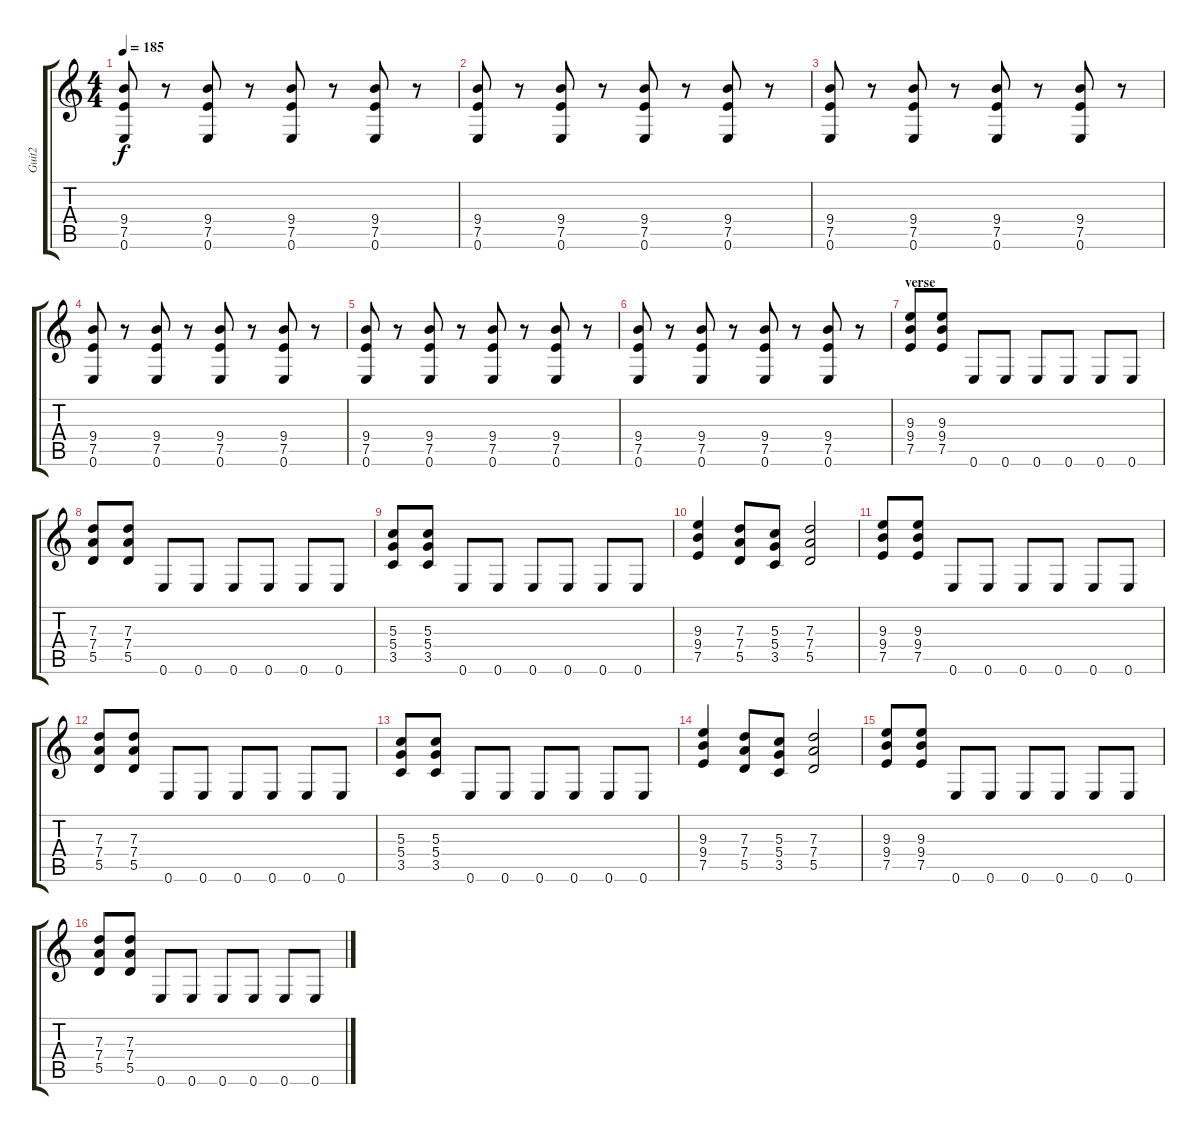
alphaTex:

\track ("Guit2" "Guit2") {instrument overdrivenguitar}
\staff {score tabs}
\tuning (E4 B3 G3 D3 A2 E2) {hide}
\ts (4 4)
\tempo 185
\clef g2
\ks c
(9.4 7.5 0.6).8{dy f} r.8 (9.4 7.5 0.6).8 r.8 (9.4 7.5 0.6).8 r.8 (9.4 7.5 0.6).8 r.8 |
(9.4 7.5 0.6).8 r.8 (9.4 7.5 0.6).8 r.8 (9.4 7.5 0.6).8 r.8 (9.4 7.5 0.6).8 r.8 |
(9.4 7.5 0.6).8 r.8 (9.4 7.5 0.6).8 r.8 (9.4 7.5 0.6).8 r.8 (9.4 7.5 0.6).8 r.8 |
(9.4 7.5 0.6).8 r.8 (9.4 7.5 0.6).8 r.8 (9.4 7.5 0.6).8 r.8 (9.4 7.5 0.6).8 r.8 |
(9.4 7.5 0.6).8 r.8 (9.4 7.5 0.6).8 r.8 (9.4 7.5 0.6).8 r.8 (9.4 7.5 0.6).8 r.8 |
(9.4 7.5 0.6).8 r.8 (9.4 7.5 0.6).8 r.8 (9.4 7.5 0.6).8 r.8 (9.4 7.5 0.6).8 r.8 |
\section ("" "verse")
(9.3 9.4 7.5).8 (9.3 9.4 7.5).8 0.6.8 0.6.8 0.6.8 0.6.8 0.6.8 0.6.8 |
(7.3 7.4 5.5).8 (7.3 7.4 5.5).8 0.6.8 0.6.8 0.6.8 0.6.8 0.6.8 0.6.8 |
(5.3 5.4 3.5).8 (5.3 5.4 3.5).8 0.6.8 0.6.8 0.6.8 0.6.8 0.6.8 0.6.8 |
(9.3 9.4 7.5).4 (7.3 7.4 5.5).8 (5.3 5.4 3.5).8 (7.3 7.4 5.5).2 |
(9.3 9.4 7.5).8 (9.3 9.4 7.5).8 0.6.8 0.6.8 0.6.8 0.6.8 0.6.8 0.6.8 |
(7.3 7.4 5.5).8 (7.3 7.4 5.5).8 0.6.8 0.6.8 0.6.8 0.6.8 0.6.8 0.6.8 |
(5.3 5.4 3.5).8 (5.3 5.4 3.5).8 0.6.8 0.6.8 0.6.8 0.6.8 0.6.8 0.6.8 |
(9.3 9.4 7.5).4 (7.3 7.4 5.5).8 (5.3 5.4 3.5).8 (7.3 7.4 5.5).2 |
(9.3 9.4 7.5).8 (9.3 9.4 7.5).8 0.6.8 0.6.8 0.6.8 0.6.8 0.6.8 0.6.8 |
(7.3 7.4 5.5).8 (7.3 7.4 5.5).8 0.6.8 0.6.8 0.6.8 0.6.8 0.6.8 0.6.8
